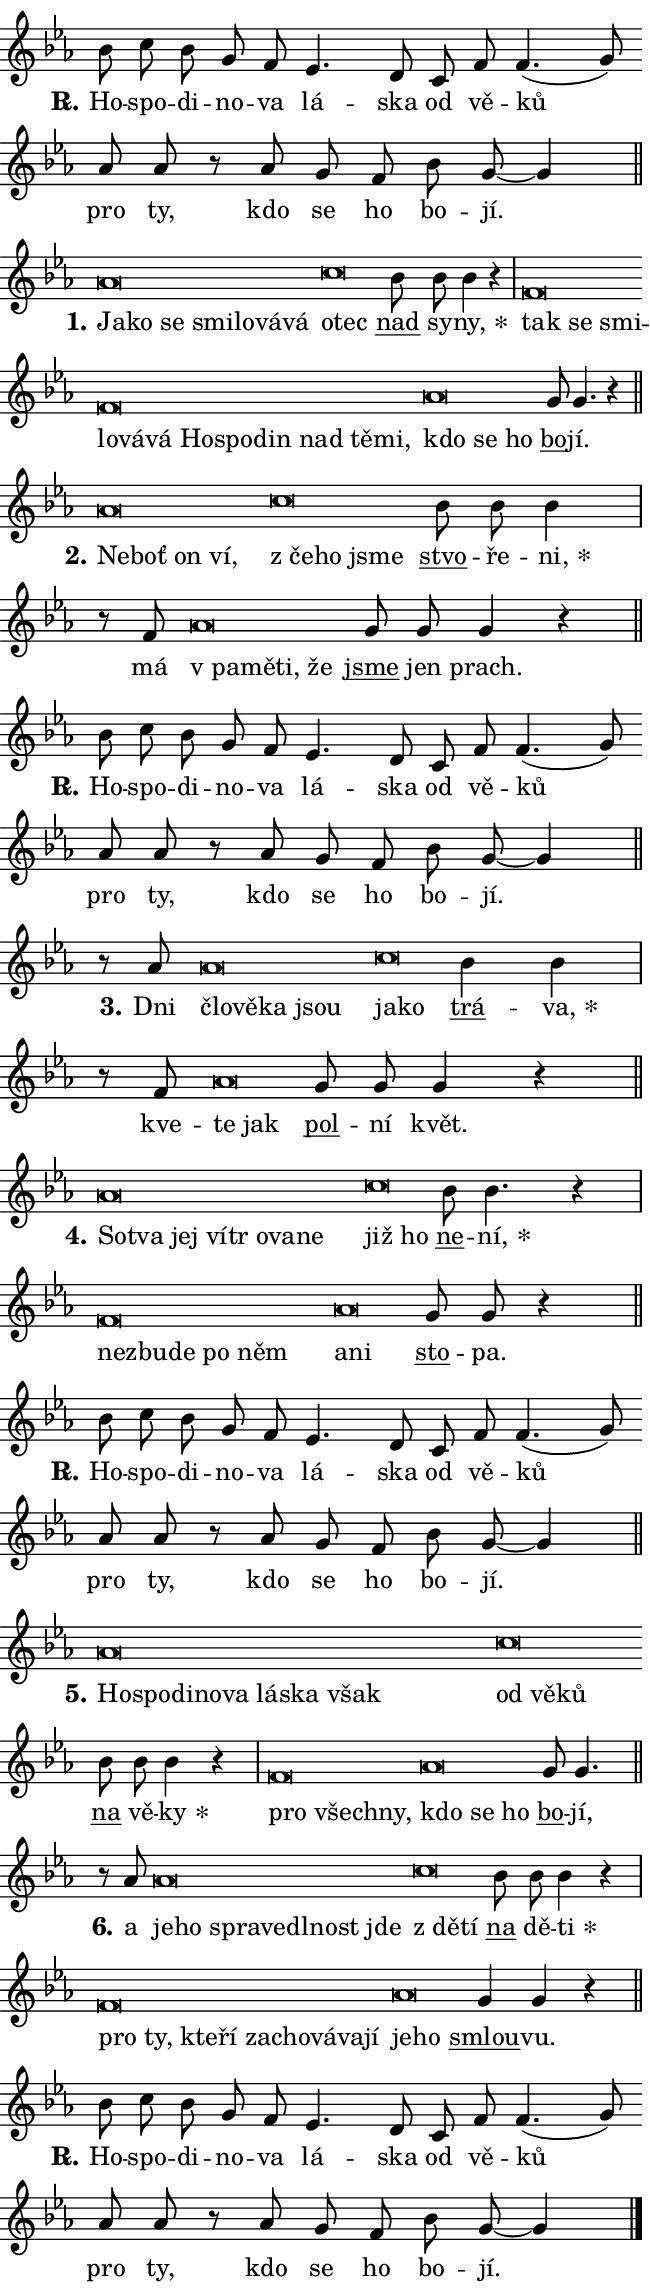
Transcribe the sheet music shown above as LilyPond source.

\version "2.24.0"
\header { tagline = "" }
\paper {
  indent = 0\cm
  top-margin = 0\cm
  right-margin = 0.13\cm % to fit lyric hyphens
  bottom-margin = 0\cm
  left-margin = 0\cm
  paper-width = 11\cm
  page-breaking = #ly:one-page-breaking
  system-system-spacing.basic-distance = #11
  score-system-spacing.basic-distance = #11
  ragged-last = ##f
}


%% Author: Thomas Morley
%% https://lists.gnu.org/archive/html/lilypond-user/2020-05/msg00002.html
#(define (line-position grob)
"Returns position of @var[grob} in current system:
   @code{'start}, if at first time-step
   @code{'end}, if at last time-step
   @code{'middle} otherwise
"
  (let* ((col (ly:item-get-column grob))
         (ln (ly:grob-object col 'left-neighbor))
         (rn (ly:grob-object col 'right-neighbor))
         (col-to-check-left (if (ly:grob? ln) ln col))
         (col-to-check-right (if (ly:grob? rn) rn col))
         (break-dir-left
           (and
             (ly:grob-property col-to-check-left 'non-musical #f)
             (ly:item-break-dir col-to-check-left)))
         (break-dir-right
           (and
             (ly:grob-property col-to-check-right 'non-musical #f)
             (ly:item-break-dir col-to-check-right))))
        (cond ((eqv? 1 break-dir-left) 'start)
              ((eqv? -1 break-dir-right) 'end)
              (else 'middle))))

#(define (tranparent-at-line-position vctor)
  (lambda (grob)
  "Relying on @code{line-position} select the relevant enry from @var{vctor}.
Used to determine transparency,"
    (case (line-position grob)
      ((end) (not (vector-ref vctor 0)))
      ((middle) (not (vector-ref vctor 1)))
      ((start) (not (vector-ref vctor 2))))))

noteHeadBreakVisibility =
#(define-music-function (break-visibility)(vector?)
"Makes @code{NoteHead}s transparent relying on @var{break-visibility}"
#{
  \override NoteHead.transparent =
    #(tranparent-at-line-position break-visibility)
#})

#(define delete-ledgers-for-transparent-note-heads
  (lambda (grob)
    "Reads whether a @code{NoteHead} is transparent.
If so this @code{NoteHead} is removed from @code{'note-heads} from
@var{grob}, which is supposed to be @code{LedgerLineSpanner}.
As a result ledgers are not printed for this @code{NoteHead}"
    (let* ((nhds-array (ly:grob-object grob 'note-heads))
           (nhds-list
             (if (ly:grob-array? nhds-array)
                 (ly:grob-array->list nhds-array)
                 '()))
           ;; Relies on the transparent-property being done before
           ;; Staff.LedgerLineSpanner.after-line-breaking is executed.
           ;; This is fragile ...
           (to-keep
             (remove
               (lambda (nhd)
                 (ly:grob-property nhd 'transparent #f))
               nhds-list)))
      ;; TODO find a better method to iterate over grob-arrays, similiar
      ;; to filter/remove etc for lists
      ;; For now rebuilt from scratch
      (set! (ly:grob-object grob 'note-heads)  '())
      (for-each
        (lambda (nhd)
          (ly:pointer-group-interface::add-grob grob 'note-heads nhd))
        to-keep))))

squashNotes = {
  \override NoteHead.X-extent = #'(-0.2 . 0.2)
  \override NoteHead.Y-extent = #'(-0.75 . 0)
  \override NoteHead.stencil =
    #(lambda (grob)
       (let ((pos (ly:grob-property grob 'staff-position)))
         (begin
           (if (< pos -7) (display "ERROR: Lower brevis then expected\n") (display ""))
           (if (<= pos -6) ly:text-interface::print ly:note-head::print))))
}
unSquashNotes = {
  \revert NoteHead.X-extent
  \revert NoteHead.Y-extent
  \revert NoteHead.stencil
}

hideNotes = \noteHeadBreakVisibility #begin-of-line-visible
unHideNotes = \noteHeadBreakVisibility #all-visible

% work-around for resetting accidentals
% https://lilypond.org/doc/v2.23/Documentation/notation/displaying-rhythms#unmetered-music
cadenzaMeasure = {
  \cadenzaOff
  \partial 1024 s1024
  \cadenzaOn
}

#(define-markup-command (accent layout props text) (markup?)
  "Underline accented syllable"
  (interpret-markup layout props
    #{\markup \override #'(offset . 4.3) \underline { #text }#}))

responsum = \markup \concat {
  "R" \hspace #-1.05 \path #0.1 #'((moveto 0 0.07) (lineto 0.9 0.8)) \hspace #0.05 "."
}

spaceSize = #0.6828661417322834 % exact space size for TeX Gyre Schola

\layout {
  \context {
    \Staff
    \remove "Time_signature_engraver"
    \override LedgerLineSpanner.after-line-breaking = #delete-ledgers-for-transparent-note-heads
  }
  \context {
    \Lyrics {
      \override LyricSpace.minimum-distance = \spaceSize
      \override LyricText.font-name = #"TeX Gyre Schola"
      \override LyricText.font-size = 1
      \override StanzaNumber.font-name = #"TeX Gyre Schola Bold"
      \override StanzaNumber.font-size = 1
    }
  }
  \context {
    \Score 
    \override NoteHead.text =
      #(lambda (grob) 
        (let ((pos (ly:grob-property grob 'staff-position)))
          #{\markup {
            \combine
              \halign #-0.55 \raise #(if (= pos -6) 0 0.5) \override #'(thickness . 2) \draw-line #'(3.2 . 0)
              \musicglyph "noteheads.sM1"
          }#}))
  }
}

% magnetic-lyrics.ily
%
%   written by
%     Jean Abou Samra <jean@abou-samra.fr>
%     Werner Lemberg <wl@gnu.org>
%
%   adapted by
%     Jiri Hon <jiri.hon@gmail.com>
%
% Version 2022-Apr-15

% https://www.mail-archive.com/lilypond-user@gnu.org/msg149350.html

#(define (Left_hyphen_pointer_engraver context)
   "Collect syllable-hyphen-syllable occurrences in lyrics and store
them in properties.  This engraver only looks to the left.  For
example, if the lyrics input is @code{foo -- bar}, it does the
following.

@itemize @bullet
@item
Set the @code{text} property of the @code{LyricHyphen} grob between
@q{foo} and @q{bar} to @code{foo}.

@item
Set the @code{left-hyphen} property of the @code{LyricText} grob with
text @q{foo} to the @code{LyricHyphen} grob between @q{foo} and
@q{bar}.
@end itemize

Use this auxiliary engraver in combination with the
@code{lyric-@/text::@/apply-@/magnetic-@/offset!} hook."
   (let ((hyphen #f)
         (text #f))
     (make-engraver
      (acknowledgers
       ((lyric-syllable-interface engraver grob source-engraver)
        (set! text grob)))
      (end-acknowledgers
       ((lyric-hyphen-interface engraver grob source-engraver)
        ;(when (not (grob::has-interface grob 'lyric-space-interface))
          (set! hyphen grob)));)
      ((stop-translation-timestep engraver)
       (when (and text hyphen)
         (ly:grob-set-object! text 'left-hyphen hyphen))
       (set! text #f)
       (set! hyphen #f)))))

#(define (lyric-text::apply-magnetic-offset! grob)
   "If the space between two syllables is less than the value in
property @code{LyricText@/.details@/.squash-threshold}, move the right
syllable to the left so that it gets concatenated with the left
syllable.

Use this function as a hook for
@code{LyricText@/.after-@/line-@/breaking} if the
@code{Left_@/hyphen_@/pointer_@/engraver} is active."
   (let ((hyphen (ly:grob-object grob 'left-hyphen #f)))
     (when hyphen
       (let ((left-text (ly:spanner-bound hyphen LEFT)))
         (when (grob::has-interface left-text 'lyric-syllable-interface)
           (let* ((common (ly:grob-common-refpoint grob left-text X))
                  (this-x-ext (ly:grob-extent grob common X))
                  (left-x-ext
                   (begin
                     ;; Trigger magnetism for left-text.
                     (ly:grob-property left-text 'after-line-breaking)
                     (ly:grob-extent left-text common X)))
                  ;; `delta` is the gap width between two syllables.
                  (delta (- (interval-start this-x-ext)
                            (interval-end left-x-ext)))
                  (details (ly:grob-property grob 'details))
                  (threshold (assoc-get 'squash-threshold details 0.2)))
             (when (< delta threshold)
               (let* (;; We have to manipulate the input text so that
                      ;; ligatures crossing syllable boundaries are not
                      ;; disabled.  For languages based on the Latin
                      ;; script this is essentially a beautification.
                      ;; However, for non-Western scripts it can be a
                      ;; necessity.
                      (lt (ly:grob-property left-text 'text))
                      (rt (ly:grob-property grob 'text))
                      (is-space (grob::has-interface hyphen 'lyric-space-interface))
                      (space (if is-space " " ""))
                      (extra-delta (if is-space spaceSize 0))
                      ;; Append new syllable.
                      (ltrt-space (if (and (string? lt) (string? rt))
                                (string-append lt space rt)
                                (make-concat-markup (list lt space rt))))
                      ;; Right-align `ltrt` to the right side.
                      (ltrt-space-markup (grob-interpret-markup
                               grob
                               (make-translate-markup
                                (cons (interval-length this-x-ext) 0)
                                (make-right-align-markup ltrt-space)))))
                 (begin
                   ;; Don't print `left-text`.
                   (ly:grob-set-property! left-text 'stencil #f)
                   ;; Set text and stencil (which holds all collected
                   ;; syllables so far) and shift it to the left.
                   (ly:grob-set-property! grob 'text ltrt-space)
                   (ly:grob-set-property! grob 'stencil ltrt-space-markup)
                   (ly:grob-translate-axis! grob (- (- delta extra-delta)) X))))))))))


#(define (lyric-hyphen::displace-bounds-first grob)
   ;; Make very sure this callback isn't triggered too early.
   (let ((left (ly:spanner-bound grob LEFT))
         (right (ly:spanner-bound grob RIGHT)))
     (ly:grob-property left 'after-line-breaking)
     (ly:grob-property right 'after-line-breaking)
     (ly:lyric-hyphen::print grob)))

squashThreshold = #0.4

\layout {
  \context {
    \Lyrics
    \consists #Left_hyphen_pointer_engraver
    \override LyricText.after-line-breaking =
      #lyric-text::apply-magnetic-offset!
    \override LyricHyphen.stencil = #lyric-hyphen::displace-bounds-first
    \override LyricText.details.squash-threshold = \squashThreshold
    \override LyricHyphen.minimum-distance = 0
    \override LyricHyphen.minimum-length = \squashThreshold
  }
}

squashText = \override LyricText.details.squash-threshold = 9999
unSquashText = \override LyricText.details.squash-threshold = \squashThreshold

leftText = \override LyricText.self-alignment-X = #LEFT
unLeftText = \revert LyricText.self-alignment-X

starOffset = #(lambda (grob) 
                (let ((x_offset (ly:self-alignment-interface::aligned-on-x-parent grob)))
                  (if (= x_offset 0) 0 (+ x_offset 1.2))))

star = #(define-music-function (syllable)(string?)
"Append star separator at the end of a syllable"
#{
  \once \override LyricText.X-offset = #starOffset
  \lyricmode { \markup {
    #syllable
    \override #'((font-name . "TeX Gyre Schola Bold")) \hspace #0.2 \lower #0.65 \larger "*"
  } }
#})

starAccent = #(define-music-function (syllable)(string?)
"Append star separator at the end of a syllable and make accent"
#{
  \once \override LyricText.X-offset = #starOffset
  \lyricmode { \markup {
    \accent #syllable
    \override #'((font-name . "TeX Gyre Schola Bold")) \hspace #0.2 \lower #0.65 \larger "*"
  } }
#})

breath = #(define-music-function (syllable)(string?)
"Append breathing indicator at the end of a syllable"
#{
  \lyricmode { \markup { #syllable "+" } }
#})

optionalBreath = #(define-music-function (syllable)(string?)
"Append optional breathing indicator at the end of a syllable"
#{
  \lyricmode { \markup { #syllable "(+)" } }
#})


\score {
    <<
        \new Voice = "melody" { \cadenzaOn \key es \major \relative { bes'8 c bes g f es4. d8 \bar "" c f f4.( g8)] \bar "" as as \bar "" r as g f bes g~ g4 \cadenzaMeasure \bar "||" \break } }
        \new Lyrics \lyricsto "melody" { \lyricmode { \set stanza = \responsum
Ho -- spo -- di -- no -- va lá -- ska od vě -- ků pro ty, kdo se ho bo -- jí. } }
    >>
    \layout {}
}

\score {
    <<
        \new Voice = "melody" { \cadenzaOn \key es \major \relative { \squashNotes as'\breve*1/16 \hideNotes \breve*1/16 \bar "" \breve*1/16 \bar "" \breve*1/16 \bar "" \breve*1/16 \bar "" \breve*1/16 \breve*1/16 \bar "" \unHideNotes \unSquashNotes \squashNotes c\breve*1/16 \hideNotes \breve*1/16 \bar "" \unHideNotes \unSquashNotes \bar "" bes8 bes bes4 r \cadenzaMeasure \bar "|" \squashNotes f\breve*1/16 \hideNotes \breve*1/16 \bar "" \breve*1/16 \bar "" \breve*1/16 \bar "" \breve*1/16 \bar "" \breve*1/16 \bar "" \breve*1/16 \bar "" \breve*1/16 \bar "" \breve*1/16 \bar "" \breve*1/16 \bar "" \breve*1/16 \breve*1/16 \bar "" \unHideNotes \unSquashNotes \squashNotes as\breve*1/16 \hideNotes \breve*1/16 \breve*1/16 \bar "" \unHideNotes \unSquashNotes \bar "" g8 g4. r4 \cadenzaMeasure \bar "||" \break } }
        \new Lyrics \lyricsto "melody" { \lyricmode { \set stanza = "1."
\leftText Ja -- \squashText ko se smi -- lo -- vá -- vá \unSquashText o -- \squashText tec \unLeftText \unSquashText \markup \accent nad sy -- \star ny, \leftText tak \squashText se smi -- lo -- vá -- vá Ho -- spo -- din nad tě -- mi, \unSquashText kdo \squashText se ho \unLeftText \unSquashText \markup \accent bo -- jí. } }
    >>
    \layout {}
}

\score {
    <<
        \new Voice = "melody" { \cadenzaOn \key es \major \relative { \squashNotes as'\breve*1/16 \hideNotes \breve*1/16 \bar "" \breve*1/16 \breve*1/16 \bar "" \unHideNotes \unSquashNotes \squashNotes c\breve*1/16 \hideNotes \breve*1/16 \breve*1/16 \bar "" \unHideNotes \unSquashNotes \bar "" bes8 bes bes4 \cadenzaMeasure \bar "|" r8 f8 \squashNotes as\breve*1/16 \hideNotes \breve*1/16 \bar "" \breve*1/16 \breve*1/16 \bar "" \unHideNotes \unSquashNotes \bar "" g8 g g4 r4 \cadenzaMeasure \bar "||" \break } }
        \new Lyrics \lyricsto "melody" { \lyricmode { \set stanza = "2."
\leftText Ne -- \squashText boť on ví, \unSquashText "z če" -- \squashText ho jsme \unLeftText \unSquashText \markup \accent stvo -- ře -- \star ni, má \leftText "v pa" -- \squashText mě -- ti, že \unLeftText \unSquashText \markup \accent jsme jen prach. } }
    >>
    \layout {}
}

\score {
    <<
        \new Voice = "melody" { \cadenzaOn \key es \major \relative { bes'8 c bes g f es4. d8 \bar "" c f f4.( g8)] \bar "" as as \bar "" r as g f bes g~ g4 \cadenzaMeasure \bar "||" \break } }
        \new Lyrics \lyricsto "melody" { \lyricmode { \set stanza = \responsum
Ho -- spo -- di -- no -- va lá -- ska od vě -- ků pro ty, kdo se ho bo -- jí. } }
    >>
    \layout {}
}

\score {
    <<
        \new Voice = "melody" { \cadenzaOn \key es \major \relative { r8 as'8 \squashNotes as\breve*1/16 \hideNotes \breve*1/16 \bar "" \breve*1/16 \breve*1/16 \bar "" \unHideNotes \unSquashNotes \squashNotes c\breve*1/16 \hideNotes \breve*1/16 \bar "" \unHideNotes \unSquashNotes \bar "" bes4 bes \cadenzaMeasure \bar "|" r8 f \squashNotes as\breve*1/16 \hideNotes \breve*1/16 \bar "" \unHideNotes \unSquashNotes \bar "" g8 g g4 r \cadenzaMeasure \bar "||" \break } }
        \new Lyrics \lyricsto "melody" { \lyricmode { \set stanza = "3."
Dni \leftText člo -- \squashText vě -- ka jsou \unSquashText ja -- \squashText ko \unLeftText \unSquashText \markup \accent trá -- \star va, kve -- \leftText te \squashText jak \unLeftText \unSquashText \markup \accent pol -- ní květ. } }
    >>
    \layout {}
}

\score {
    <<
        \new Voice = "melody" { \cadenzaOn \key es \major \relative { \squashNotes as'\breve*1/16 \hideNotes \breve*1/16 \bar "" \breve*1/16 \bar "" \breve*1/16 \bar "" \breve*1/16 \bar "" \breve*1/16 \bar "" \breve*1/16 \breve*1/16 \bar "" \unHideNotes \unSquashNotes \squashNotes c\breve*1/16 \hideNotes \breve*1/16 \bar "" \unHideNotes \unSquashNotes \bar "" bes8 bes4. r4 \cadenzaMeasure \bar "|" \squashNotes f\breve*1/16 \hideNotes \breve*1/16 \bar "" \breve*1/16 \bar "" \breve*1/16 \breve*1/16 \bar "" \unHideNotes \unSquashNotes \squashNotes as\breve*1/16 \hideNotes \breve*1/16 \bar "" \unHideNotes \unSquashNotes \bar "" g8 g r4 \cadenzaMeasure \bar "||" \break } }
        \new Lyrics \lyricsto "melody" { \lyricmode { \set stanza = "4."
\leftText So -- \squashText tva jej ví -- tr o -- va -- ne \unSquashText již \squashText ho \unLeftText \unSquashText \markup \accent ne -- \star ní, \leftText ne -- \squashText zbu -- de po něm \unSquashText a -- \squashText ni \unLeftText \unSquashText \markup \accent sto -- pa. } }
    >>
    \layout {}
}

\score {
    <<
        \new Voice = "melody" { \cadenzaOn \key es \major \relative { bes'8 c bes g f es4. d8 \bar "" c f f4.( g8)] \bar "" as as \bar "" r as g f bes g~ g4 \cadenzaMeasure \bar "||" \break } }
        \new Lyrics \lyricsto "melody" { \lyricmode { \set stanza = \responsum
Ho -- spo -- di -- no -- va lá -- ska od vě -- ků pro ty, kdo se ho bo -- jí. } }
    >>
    \layout {}
}

\score {
    <<
        \new Voice = "melody" { \cadenzaOn \key es \major \relative { \squashNotes as'\breve*1/16 \hideNotes \breve*1/16 \bar "" \breve*1/16 \bar "" \breve*1/16 \bar "" \breve*1/16 \bar "" \breve*1/16 \bar "" \breve*1/16 \breve*1/16 \bar "" \unHideNotes \unSquashNotes \squashNotes c\breve*1/16 \hideNotes \breve*1/16 \breve*1/16 \bar "" \unHideNotes \unSquashNotes \bar "" bes8 bes bes4 r \cadenzaMeasure \bar "|" \squashNotes f\breve*1/16 \hideNotes \breve*1/16 \breve*1/16 \bar "" \unHideNotes \unSquashNotes \squashNotes as\breve*1/16 \hideNotes \breve*1/16 \breve*1/16 \bar "" \unHideNotes \unSquashNotes \bar "" g8 g4. \cadenzaMeasure \bar "||" \break } }
        \new Lyrics \lyricsto "melody" { \lyricmode { \set stanza = "5."
\leftText Ho -- \squashText spo -- di -- no -- va lá -- ska však \unSquashText od \squashText vě -- ků \unLeftText \unSquashText \markup \accent na vě -- \star ky \leftText pro \squashText všech -- ny, \unSquashText kdo \squashText se ho \unLeftText \unSquashText \markup \accent bo -- jí, } }
    >>
    \layout {}
}

\score {
    <<
        \new Voice = "melody" { \cadenzaOn \key es \major \relative { r8 as'8 \squashNotes as\breve*1/16 \hideNotes \breve*1/16 \bar "" \breve*1/16 \bar "" \breve*1/16 \bar "" \breve*1/16 \bar "" \breve*1/16 \breve*1/16 \bar "" \unHideNotes \unSquashNotes \squashNotes c\breve*1/16 \hideNotes \breve*1/16 \bar "" \unHideNotes \unSquashNotes \bar "" bes8 bes bes4 r \cadenzaMeasure \bar "|" \squashNotes f\breve*1/16 \hideNotes \breve*1/16 \bar "" \breve*1/16 \bar "" \breve*1/16 \bar "" \breve*1/16 \bar "" \breve*1/16 \bar "" \breve*1/16 \bar "" \breve*1/16 \breve*1/16 \bar "" \unHideNotes \unSquashNotes \squashNotes as\breve*1/16 \hideNotes \breve*1/16 \bar "" \unHideNotes \unSquashNotes \bar "" g4 g r \cadenzaMeasure \bar "||" \break } }
        \new Lyrics \lyricsto "melody" { \lyricmode { \set stanza = "6."
a \leftText je -- \squashText ho spra -- ve -- dl -- nost jde \unSquashText "z dě" -- \squashText tí \unLeftText \unSquashText \markup \accent na dě -- \star ti \leftText pro \squashText ty, kte -- ří za -- cho -- vá -- va -- jí \unSquashText je -- \squashText ho \unLeftText \unSquashText \markup \accent smlou -- vu. } }
    >>
    \layout {}
}

\score {
    <<
        \new Voice = "melody" { \cadenzaOn \key es \major \relative { bes'8 c bes g f es4. d8 \bar "" c f f4.( g8)] \bar "" as as \bar "" r as g f bes g~ g4 \cadenzaMeasure \bar "||" \break } \bar "|." }
        \new Lyrics \lyricsto "melody" { \lyricmode { \set stanza = \responsum
Ho -- spo -- di -- no -- va lá -- ska od vě -- ků pro ty, kdo se ho bo -- jí. } }
    >>
    \layout {}
}
